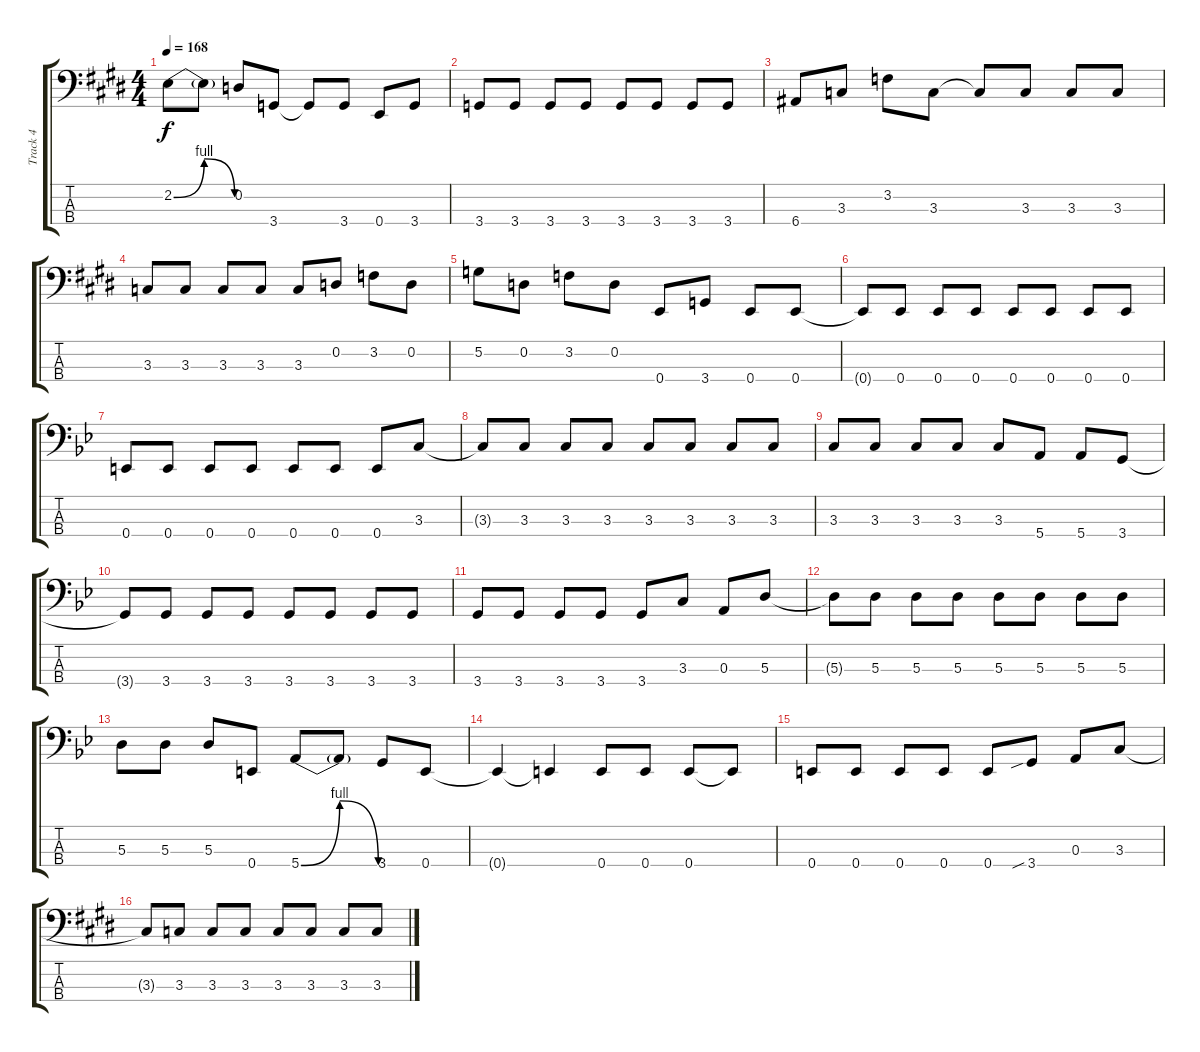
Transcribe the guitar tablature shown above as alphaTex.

\track ("Track 4" "Track 4") {instrument electricbassfinger}
\staff {score tabs}
\tuning (G2 D2 A1 E1) {hide}
\ts (4 4)
\tempo 168
\clef f4
\ks e
2.2{be (bendrelease 0 0 30 4 30 4 60 0)}.8{dy f} 2.2{t}.8 0.2.8 3.4.8 3.4{t}.8 3.4.8 0.4.8 3.4.8 |
3.4.8 3.4.8 3.4.8 3.4.8 3.4.8 3.4.8 3.4.8 3.4.8 |
6.4.8 3.3.8 3.2.8 3.3.8 3.3{t}.8 3.3.8 3.3.8 3.3.8 |
3.3.8 3.3.8 3.3.8 3.3.8 3.3.8 0.2.8 3.2.8 0.2.8 |
5.2.8 0.2.8 3.2.8 0.2.8 0.4.8 3.4.8 0.4.8 0.4.8 |
0.4{t}.8 0.4.8 0.4.8 0.4.8 0.4.8 0.4.8 0.4.8 0.4.8 |
\ks bb
0.4.8 0.4.8 0.4.8 0.4.8 0.4.8 0.4.8 0.4.8 3.3.8 |
3.3{t}.8 3.3.8 3.3.8 3.3.8 3.3.8 3.3.8 3.3.8 3.3.8 |
3.3.8 3.3.8 3.3.8 3.3.8 3.3.8 5.4.8 5.4.8 3.4.8 |
3.4{t}.8 3.4.8 3.4.8 3.4.8 3.4.8 3.4.8 3.4.8 3.4.8 |
3.4.8 3.4.8 3.4.8 3.4.8 3.4.8 3.3.8 0.3.8 5.3.8 |
5.3{t}.8 5.3.8 5.3.8 5.3.8 5.3.8 5.3.8 5.3.8 5.3.8 |
5.3.8 5.3.8 5.3.8 0.4.8 5.4{be (bendrelease 0 0 30 4 30 4 60 0)}.8 5.4{t}.8 3.4.8 0.4.8 |
0.4{t}.4 0.4{t}.4 0.4.8 0.4.8 0.4.8 0.4{t}.8 |
0.4.8 0.4.8 0.4.8 0.4.8 0.4.8 3.4{sib}.8 0.3.8 3.3.8 |
\ks e
3.3{t}.8 3.3.8 3.3.8 3.3.8 3.3.8 3.3.8 3.3.8 3.3.8
